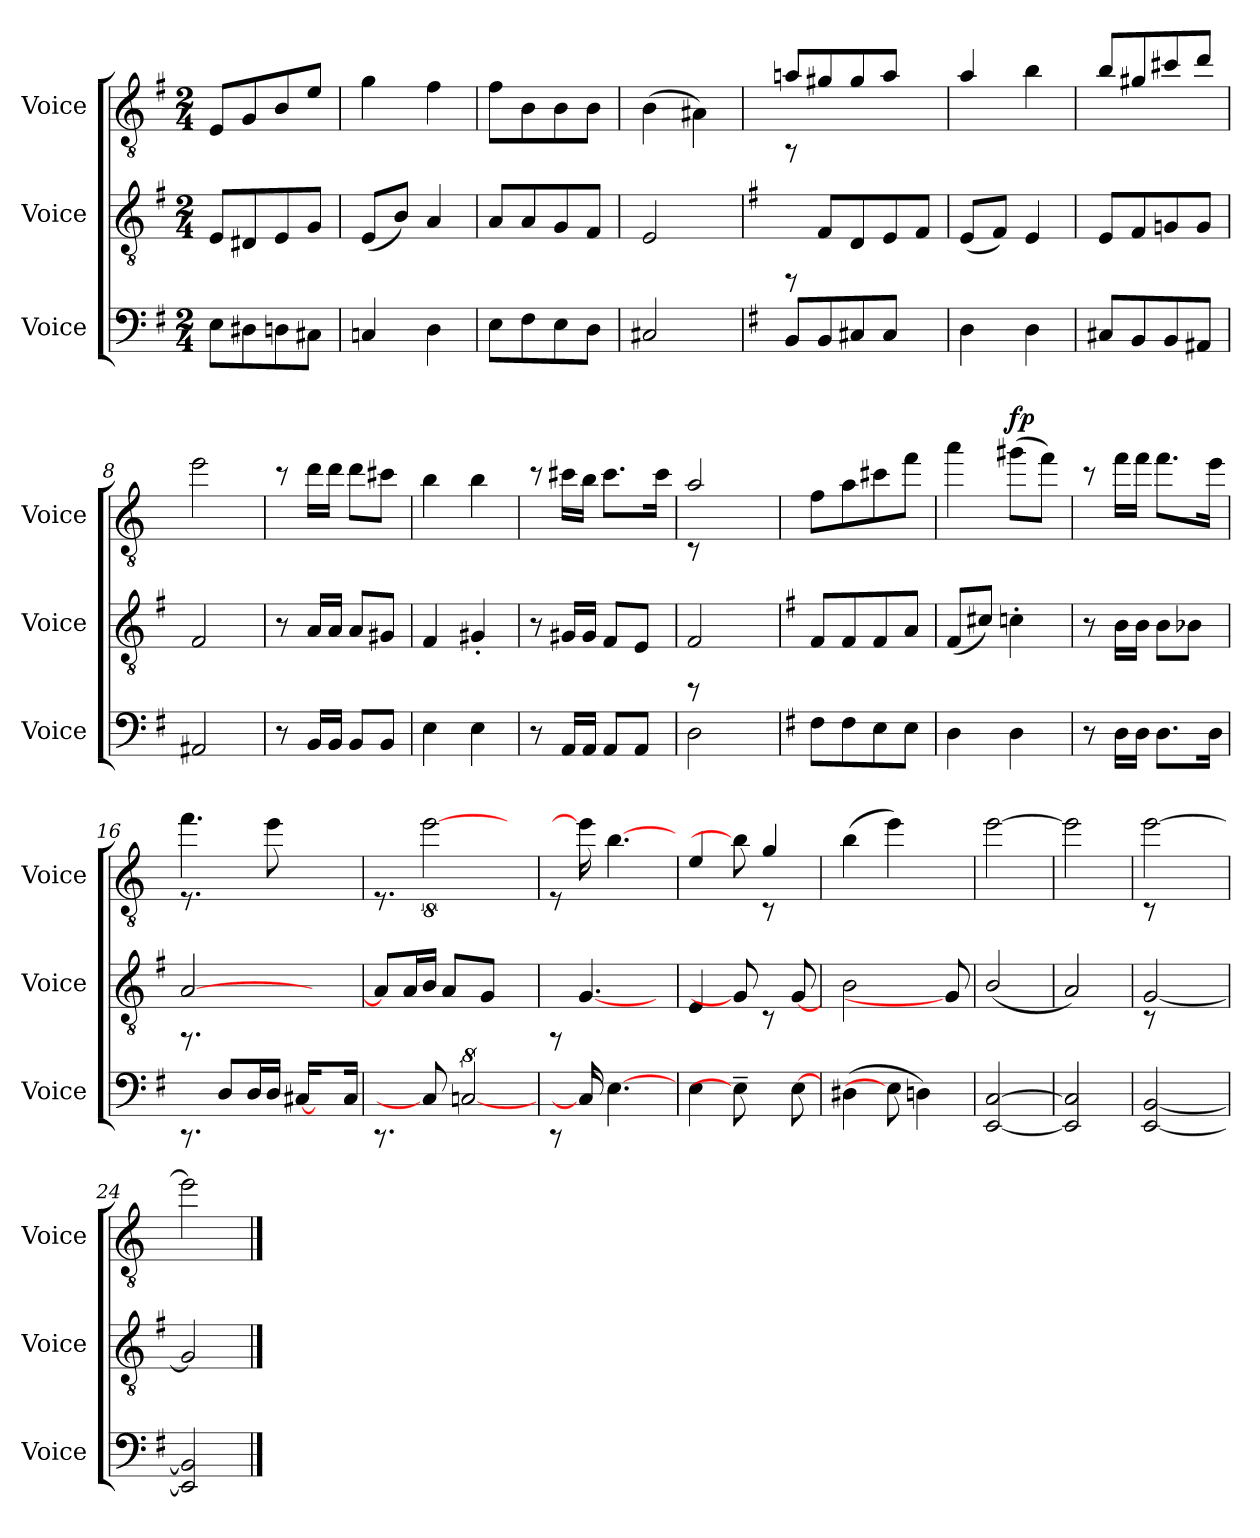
**kern	**kern	**kern	**dynam
*part3	*part2	*part1	*part1
*staff3	*staff2	*staff1	*staff1
*I"Voice	*I"Voice	*I"Voice	*
*I'Voice	*I'Voice	*I'Voice	*
*clefF4	*clefGv2	*clefGv2	*
*k[f#]	*k[f#]	*k[f#]	*
*M2/4	*M2/4	*M2/4	*
=1	=1	=1	=1
8E\L	8E/L	8E/L	.
8D#X\	8D#X/	8G/	.
8Dn\	8E/	8B/	.
8C#X\J	8G/J	8e/J	.
=2	=2	=2	=2
4Cn/	(<8E/L	4g\	.
.	8B/J)	.	.
4D\	4A/	4f#\	.
=3	=3	=3	=3
8E\L	8A/L	8f#\L	.
8F#\	8A/	8B\	.
8E\	8G/	8B\	.
8D\J	8F#/J	8B\J	.
=4	=4	=4	=4
2C#X/	2E/	(>4B\	.
.	.	4A#X\)	.
!!LO:LB:g=z
=5	=5	=5	=5
*	*	*k[]	*
*	*^	*	*
8BB/L	8rgg	8rCC	8an/L	.
8BB/	8F#/L	2ryy	8g#X/	.
8C#X/	8D/	.	8g#/	.
8C#/J	8E/	.	8a/J	.
8ryy	8F#/J	.	8ryy	.
*	*v	*v	*	*
=6	=6	=6	=6
4D\	(<8E/L	4a/	.
.	8F#/J)	.	.
4D\	4E/	4b\	.
=7	=7	=7	=7
8C#X/L	8E/L	8b/L	.
8BB/	8F#/	8g#X/	.
8BB/	8Gn/	8cc#X/	.
8AA#X/J	8G/J	8dd/J	.
=8	=8	=8	=8
2AA#X/	2F#/	2ee\	.
!!LO:LB:g=z
=9	=9	=9	=9
8r	8r	8rb	.
16BB/LL	16A/LL	16dd\LL	.
16BB/JJ	16A/JJ	16dd\JJ	.
8BB/L	8A/L	8dd\L	.
8BB/J	8G#X/J	8cc#X\J	.
=10	=10	=10	=10
4E\	4F#/	4b\	.
4E\	4G#X'>/	4b\	.
=11	=11	=11	=11
8r	8r	8rb	.
16AA/LL	16G#X/LL	16cc#X\LL	.
16AA/JJ	16G#/JJ	16b\JJ	.
8AA/L	8F#/L	8.cc#\L	.
8AA/J	8E/J	.	.
.	.	16cc#\Jk	.
=12	=12	=12	=12
*	*^	*^	*
2D\	2F#/	8rCC	2a/	8rC	.
.	.	4.ryy	.	4.ryy	.
*	*v	*v	*	*	*
*	*	*v	*v	*
!!LO:PB:g=z
=13	=13	=13	=13
*k[f#]	*k[f#]	*	*
8F#\L	8F#/L	8f\L	.
8F#\	8F#/	8a\	.
8E\	8F#/	8cc#X\	.
8E\J	8A/J	8ff\J	.
=14	=14	=14	=14
4D\	(<8F#/L	4aa\	.
.	8c#X/J)	.	.
!	!	!	!LO:DY:a
4D\	4cn'<\	(>8gg#X\L	fp
.	.	8ff\J)	.
=15	=15	=15	=15
8r	8r	8rb	.
16D\LL	16B\LL	16ff\LL	.
16D\JJ	16B\JJ	16ff\JJ	.
8.D\L	8B\L	8.ff\L	.
.	8B-X\J	.	.
16D\Jk	.	16ee\Jk	.
!!LO:LB:g=z
=16	=16	=16	=16
*	*^	*^	*
8.rCC	[<2A/	8.rFF	4.ff\	8.rE	.
8D/L	.	8.ryy	.	8.ryy	.
16D/L	.	.	.	.	.
16D/JJ	.	4ryy	8ee\	4ryy	.
[16C#X/L	.	.	.	.	.
8ryy	8.ryy	.	8.ryy	.	.
16C#/Jk	.	16ryy	.	16ryy	.
*	*v	*v	*	*	*
*	*	*v	*v	*
=17	=17	=17	=17
8.rCC	8A/L]	8.rE	.
.	16A/L	.	.
8C#/L]	16B/JJ	[16%5ee\	.
.	8A/L	.	.
[16%5Cn/	.	.	.
.	8G/J	.	.
.	8ryy	8ryy	.
=18	=18	=18	=18
8rCC	8rFF	8rE	.
16C/]	[4.G/	16ee\]	.
[4.E\	.	[4.b\	.
.	16ryy	.	.
!!LO:LB:g=z
=19	=19	=19	=19
4E\	4E/	4e/	.
8E~<\]	8G/]	8b\]	.
8rcc	8raa	4g/	.
[8E\	[8G/	.	.
=20	=20	=20	=20
(>4D#X\	2B\	(>4b\	.
8E\]	.	4ee\)	.
4Dn\)	.	.	.
.	8G/]	8ryy	.
=21	=21	=21	=21
[<2EE/ [>2C/	(<2B/	[>2ee\	.
=22	=22	=22	=22
2EE/] 2C/]	2A/)	2ee\]	.
=23	=23	=23	=23
*^	*^	*	*
8rcc	[<2EE/ [>2BB/	8raa	[<2G/	[>2ee\	.
4.ryy	.	4.ryy	.	.	.
*v	*v	*	*	*	*
*	*v	*v	*	*
=24	=24	=24	=24
2EE/] 2BB/]	2G/]	2ee\]	.
==	==	==	==
*-	*-	*-	*-
